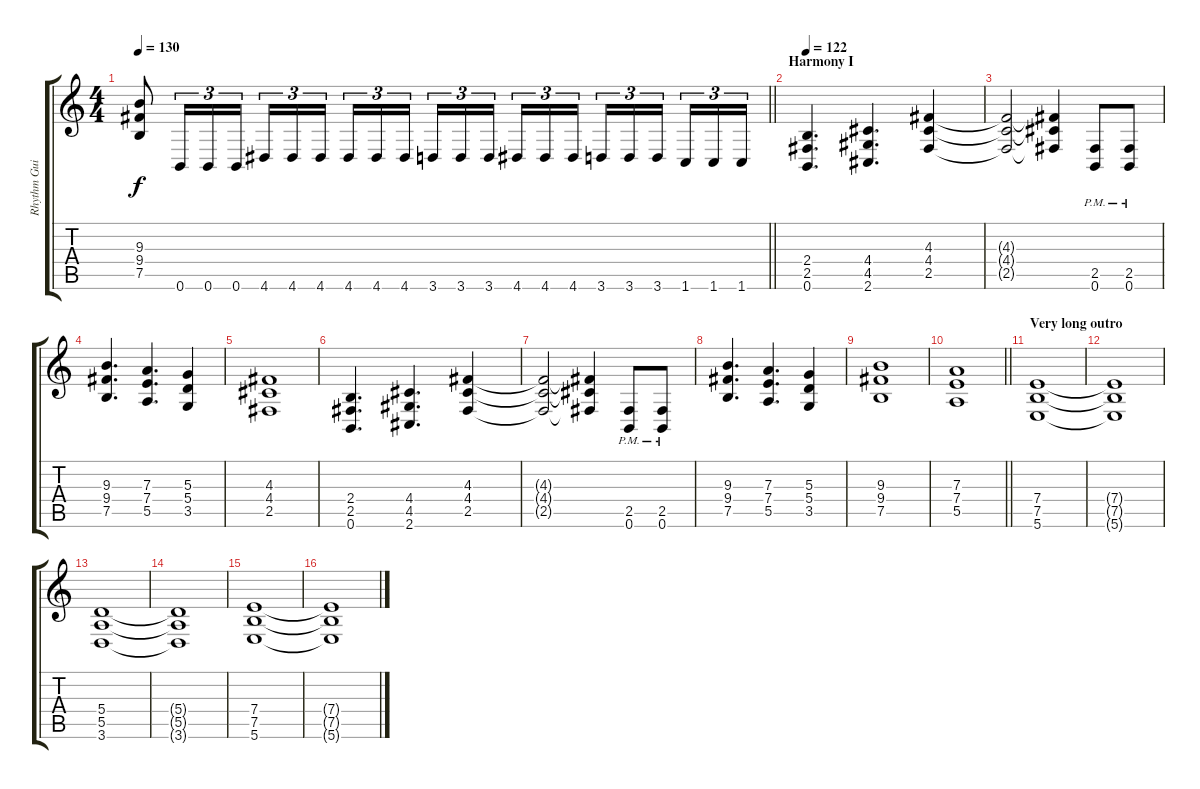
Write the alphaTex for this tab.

\track ("Rhythm Guitar" "Rhythm Gui") {instrument distortionguitar}
\staff {score tabs}
\tuning (B3 Gb3 D3 A2 E2 B1) {hide}
\ts (4 4)
\tempo 130
\clef g2
\barLineRight lightlight
\ks c
(9.3 9.4 7.5).8{dy f} 0.6.16{tu (3 2)} 0.6.16{tu (3 2)} 0.6.16{tu (3 2)} 4.6.16{tu (3 2)} 4.6.16{tu (3 2)} 4.6.16{tu (3 2) beam splitsecondary} 4.6.16{tu (3 2)} 4.6.16{tu (3 2)} 4.6.16{tu (3 2)} 3.6.16{tu (3 2)} 3.6.16{tu (3 2)} 3.6.16{tu (3 2) beam splitsecondary} 4.6.16{tu (3 2)} 4.6.16{tu (3 2)} 4.6.16{tu (3 2)} 3.6.16{tu (3 2)} 3.6.16{tu (3 2)} 3.6.16{tu (3 2) beam splitsecondary} 1.6.16{tu (3 2)} 1.6.16{tu (3 2)} 1.6.16{tu (3 2)} |
\section ("" "Harmony I")
\tempo 122
(2.4 2.5 0.6).4{d} (4.4 4.5 2.6).4{d} (4.3 4.4 2.5).4 |
(4.3{t} 4.4{t} 2.5{t}).2 (4.3{t} 4.4{t} 2.5{t}).4 (2.5{pm} 0.6{pm}).8 (2.5{pm} 0.6{pm}).8 |
(9.3 9.4 7.5).4{d} (7.3 7.4 5.5).4{d} (5.3 5.4 3.5).4 |
(4.3 4.4 2.5).1 |
(2.4 2.5 0.6).4{d} (4.4 4.5 2.6).4{d} (4.3 4.4 2.5).4 |
(4.3{t} 4.4{t} 2.5{t}).2 (4.3{t} 4.4{t} 2.5{t}).4 (2.5{pm} 0.6{pm}).8 (2.5{pm} 0.6{pm}).8 |
(9.3 9.4 7.5).4{d} (7.3 7.4 5.5).4{d} (5.3 5.4 3.5).4 |
(9.3 9.4 7.5).1 |
\barLineRight lightlight
(7.3 7.4 5.5).1 |
\section ("" "Very long outro")
(7.4 7.5 5.6).1 |
(7.4{t} 7.5{t} 5.6{t}).1 |
(5.4 5.5 3.6).1 |
(5.4{t} 5.5{t} 3.6{t}).1 |
(7.4 7.5 5.6).1 |
(7.4{t} 7.5{t} 5.6{t}).1
